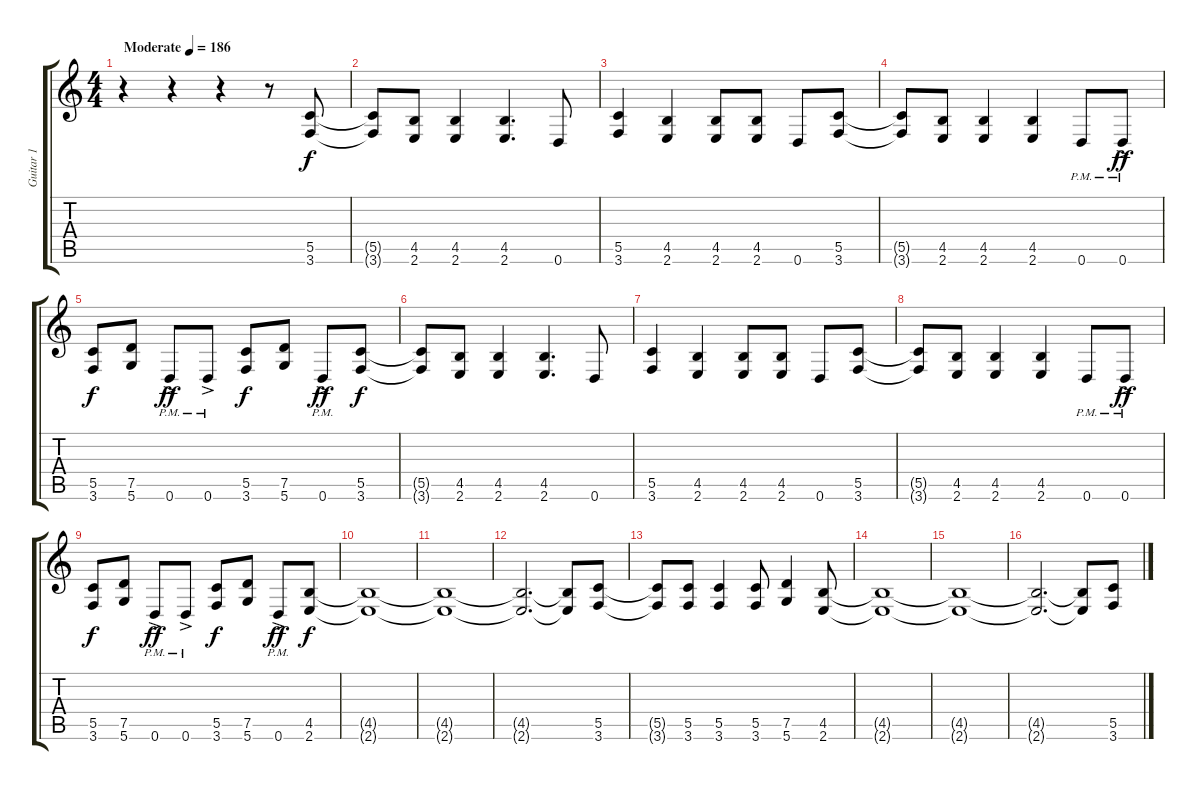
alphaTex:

\track ("Guitar 1" "Guitar 1") {instrument distortionguitar}
\staff {score tabs}
\tuning (D4 A3 F3 C3 G2 D2) {hide}
\ts (4 4)
\tempo (186 "Moderate")
\clef g2
\ks c
r.4{dy f instrument distortionguitar} r.4 r.4 r.8 (5.5 3.6).8 |
(5.5{t} 3.6{t}).8 (4.5 2.6).8 (4.5 2.6).4 (4.5 2.6).4{d} 0.6.8 |
(5.5 3.6).4 (4.5 2.6).4 (4.5 2.6).8 (4.5 2.6).8 0.6.8 (5.5 3.6).8 |
(5.5{t} 3.6{t}).8 (4.5 2.6).8 (4.5 2.6).4 (4.5 2.6).4 0.6{pm}.8 0.6{ac pm}.8{dy ff} |
(5.5 3.6).8{dy f} (7.5 5.6).8 0.6{ac pm}.8{dy ff} 0.6{ac pm}.8 (5.5 3.6).8{dy f} (7.5 5.6).8 0.6{ac pm}.8{dy ff} (5.5 3.6).8{dy f} |
(5.5{t} 3.6{t}).8 (4.5 2.6).8 (4.5 2.6).4 (4.5 2.6).4{d} 0.6.8 |
(5.5 3.6).4 (4.5 2.6).4 (4.5 2.6).8 (4.5 2.6).8 0.6.8 (5.5 3.6).8 |
(5.5{t} 3.6{t}).8 (4.5 2.6).8 (4.5 2.6).4 (4.5 2.6).4 0.6{pm}.8 0.6{ac pm}.8{dy ff} |
(5.5 3.6).8{dy f} (7.5 5.6).8 0.6{ac pm}.8{dy ff} 0.6{ac pm}.8 (5.5 3.6).8{dy f} (7.5 5.6).8 0.6{ac pm}.8{dy ff} (4.5 2.6).8{dy f} |
(4.5{t} 2.6{t}).1 |
(4.5{t} 2.6{t}).1 |
(4.5{t} 2.6{t}).2{d} (4.5{t} 2.6{t}).8 (5.5 3.6).8 |
(5.5{t} 3.6{t}).8 (5.5 3.6).8 (5.5 3.6).4 (5.5 3.6).8 (7.5 5.6).4 (4.5 2.6).8 |
(4.5{t} 2.6{t}).1 |
(4.5{t} 2.6{t}).1 |
(4.5{t} 2.6{t}).2{d} (4.5{t} 2.6{t}).8 (5.5 3.6).8
